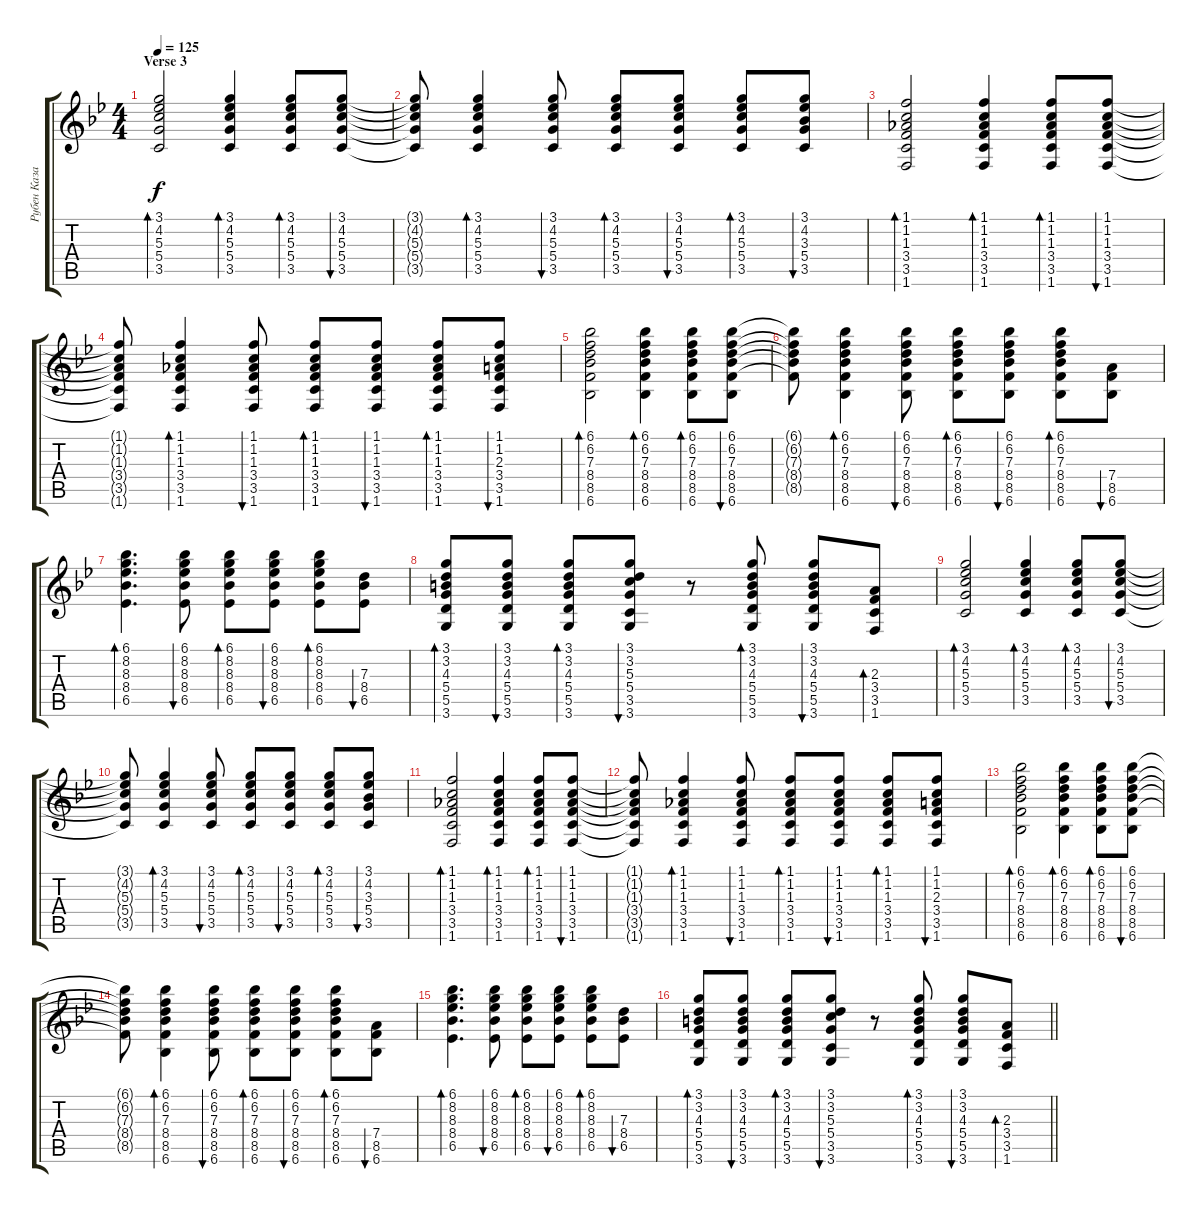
\track ("Рубен Казарьян" "Рубен Каза") {instrument acousticguitarsteel}
\staff {score tabs}
\tuning (E4 B3 G3 D3 A2 E2) {hide}
\ts (4 4)
\section ("" "Verse 3")
\tempo 125
\clef g2
\ks bb
(3.1 4.2 5.3 5.4 3.5).2{bd 30 dy f} (3.1 4.2 5.3 5.4 3.5).4{bd 30} (3.1 4.2 5.3 5.4 3.5).8{bd 30} (3.1 4.2 5.3 5.4 3.5).8{bu 30} |
(3.1{t} 4.2{t} 5.3{t} 5.4{t} 3.5{t}).8 (3.1 4.2 5.3 5.4 3.5).4{bd 60} (3.1 4.2 5.3 5.4 3.5).8{bu 60} (3.1 4.2 5.3 5.4 3.5).8{bd 60} (3.1 4.2 5.3 5.4 3.5).8{bu 60} (3.1 4.2 5.3 5.4 3.5).8{bd 60} (3.1 4.2 3.3 5.4 3.5).8{bu 60} |
(1.1 1.2 1.3 3.4 3.5 1.6).2{bd 30} (1.1 1.2 1.3 3.4 3.5 1.6).4{bd 30} (1.1 1.2 1.3 3.4 3.5 1.6).8{bd 30} (1.1 1.2 1.3 3.4 3.5 1.6).8{bu 30} |
(1.1{t} 1.2{t} 1.3{t} 3.4{t} 3.5{t} 1.6{t}).8 (1.1 1.2 1.3 3.4 3.5 1.6).4{bd 30} (1.1 1.2 1.3 3.4 3.5 1.6).8{bu 30} (1.1 1.2 1.3 3.4 3.5 1.6).8{bd 30} (1.1 1.2 1.3 3.4 3.5 1.6).8{bu 30} (1.1 1.2 1.3 3.4 3.5 1.6).8{bd 30} (1.1 1.2 2.3 3.4 3.5 1.6).8{bu 30} |
(6.1 6.2 7.3 8.4 8.5 6.6).2{bd 30} (6.1 6.2 7.3 8.4 8.5 6.6).4{bd 30} (6.1 6.2 7.3 8.4 8.5 6.6).8{bd 30} (6.1 6.2 7.3 8.4 8.5 6.6).8{bu 30} |
(6.1{t} 6.2{t} 7.3{t} 8.4{t} 8.5{t}).8 (6.1 6.2 7.3 8.4 8.5 6.6).4{bd 30} (6.1 6.2 7.3 8.4 8.5 6.6).8{bu 30} (6.1 6.2 7.3 8.4 8.5 6.6).8{bd 30} (6.1 6.2 7.3 8.4 8.5 6.6).8{bu 30} (6.1 6.2 7.3 8.4 8.5 6.6).8{bd 30} (7.4 8.5 6.6).8{bu 30} |
(6.1 8.2 8.3 8.4 6.5).4{d bd 30} (6.1 8.2 8.3 8.4 6.5).8{bu 30} (6.1 8.2 8.3 8.4 6.5).8{bd 30} (6.1 8.2 8.3 8.4 6.5).8{bu 30} (6.1 8.2 8.3 8.4 6.5).8{bd 30} (7.3 8.4 6.5).8{bu 30} |
(3.1 3.2 4.3 5.4 5.5 3.6).8{bd 30} (3.1 3.2 4.3 5.4 5.5 3.6).8{bu 30} (3.1 3.2 4.3 5.4 5.5 3.6).8{bd 30} (3.1 3.2 5.3 5.4 3.5 3.6).8{bu 30} r.8 (3.1 3.2 4.3 5.4 5.5 3.6).8{bd 30} (3.1 3.2 4.3 5.4 5.5 3.6).8{bu 30} (2.3 3.4 3.5 1.6).8{bd 30} |
(3.1 4.2 5.3 5.4 3.5).2{bd 30} (3.1 4.2 5.3 5.4 3.5).4{bd 30} (3.1 4.2 5.3 5.4 3.5).8{bd 30} (3.1 4.2 5.3 5.4 3.5).8{bu 30} |
(3.1{t} 4.2{t} 5.3{t} 5.4{t} 3.5{t}).8 (3.1 4.2 5.3 5.4 3.5).4{bd 60} (3.1 4.2 5.3 5.4 3.5).8{bu 60} (3.1 4.2 5.3 5.4 3.5).8{bd 60} (3.1 4.2 5.3 5.4 3.5).8{bu 60} (3.1 4.2 5.3 5.4 3.5).8{bd 60} (3.1 4.2 3.3 5.4 3.5).8{bu 60} |
(1.1 1.2 1.3 3.4 3.5 1.6).2{bd 30} (1.1 1.2 1.3 3.4 3.5 1.6).4{bd 30} (1.1 1.2 1.3 3.4 3.5 1.6).8{bd 30} (1.1 1.2 1.3 3.4 3.5 1.6).8{bu 30} |
(1.1{t} 1.2{t} 1.3{t} 3.4{t} 3.5{t} 1.6{t}).8 (1.1 1.2 1.3 3.4 3.5 1.6).4{bd 30} (1.1 1.2 1.3 3.4 3.5 1.6).8{bu 30} (1.1 1.2 1.3 3.4 3.5 1.6).8{bd 30} (1.1 1.2 1.3 3.4 3.5 1.6).8{bu 30} (1.1 1.2 1.3 3.4 3.5 1.6).8{bd 30} (1.1 1.2 2.3 3.4 3.5 1.6).8{bu 30} |
(6.1 6.2 7.3 8.4 8.5 6.6).2{bd 30} (6.1 6.2 7.3 8.4 8.5 6.6).4{bd 30} (6.1 6.2 7.3 8.4 8.5 6.6).8{bd 30} (6.1 6.2 7.3 8.4 8.5 6.6).8{bu 30} |
(6.1{t} 6.2{t} 7.3{t} 8.4{t} 8.5{t}).8 (6.1 6.2 7.3 8.4 8.5 6.6).4{bd 30} (6.1 6.2 7.3 8.4 8.5 6.6).8{bu 30} (6.1 6.2 7.3 8.4 8.5 6.6).8{bd 30} (6.1 6.2 7.3 8.4 8.5 6.6).8{bu 30} (6.1 6.2 7.3 8.4 8.5 6.6).8{bd 30} (7.4 8.5 6.6).8{bu 30} |
(6.1 8.2 8.3 8.4 6.5).4{d bd 30} (6.1 8.2 8.3 8.4 6.5).8{bu 30} (6.1 8.2 8.3 8.4 6.5).8{bd 30} (6.1 8.2 8.3 8.4 6.5).8{bu 30} (6.1 8.2 8.3 8.4 6.5).8{bd 30} (7.3 8.4 6.5).8{bu 30} |
\barLineRight lightlight
(3.1 3.2 4.3 5.4 5.5 3.6).8{bd 30} (3.1 3.2 4.3 5.4 5.5 3.6).8{bu 30} (3.1 3.2 4.3 5.4 5.5 3.6).8{bd 30} (3.1 3.2 5.3 5.4 3.5 3.6).8{bu 30} r.8 (3.1 3.2 4.3 5.4 5.5 3.6).8{bd 30} (3.1 3.2 4.3 5.4 5.5 3.6).8{bu 30} (2.3 3.4 3.5 1.6).8{bd 30}
